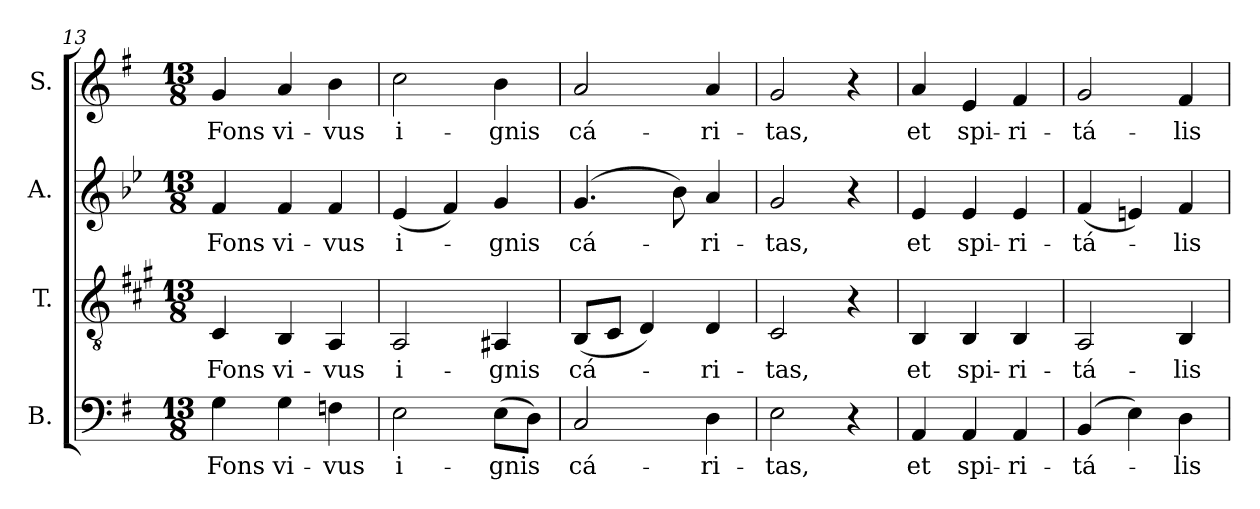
**kern	**text	**kern	**text	**kern	**text	**kern	**text
*part4	*part4	*part3	*part3	*part2	*part2	*part1	*part1
*staff4	*staff4	*staff3	*staff3	*staff2	*staff2	*staff1	*staff1
*I"B.	*	*I"T.	*	*I"A.	*	*I"S.	*
*I'B.	*	*I'T.	*	*I'A.	*	*I'S.	*
!!LO:LB:g=z
*clefF4	*	*clefGv2	*	*clefG2	*	*clefG2	*
*	*	*ITrd1c2	*	*ITrd2c3	*	*	*
*k[f#]	*	*k[f#]	*	*k[f#]	*	*k[f#]	*
*G:	*	*G:	*	*G:	*	*G:	*
*M13/8	*	*M13/8	*	*M13/8	*	*M13/8	*
=13	=13	=13	=13	=13	=13	=13	=13
!	!LO:LY:b:color=#000000	!	!	!	!	!	!
!	!	!	!LO:LY:b:color=#000000	!	!	!	!
!	!	!	!	!	!LO:LY:b:color=#000000	!	!
!	!	!	!	!	!	!	!LO:LY:b:color=#000000
4Gi\	Fons	4BBi/	Fons	4di/	Fons	4gi/	Fons
!	!LO:LY:b:color=#000000	!	!	!	!	!	!
!	!	!	!LO:LY:b:color=#000000	!	!	!	!
!	!	!	!	!	!LO:LY:b:color=#000000	!	!
!	!	!	!	!	!	!	!LO:LY:b:color=#000000
4Gi\	vi-	4AAi/	vi-	4di/	vi-	4ai/	vi-
!	!LO:LY:b:color=#000000	!	!	!	!	!	!
!	!	!	!LO:LY:b:color=#000000	!	!	!	!
!	!	!	!	!	!LO:LY:b:color=#000000	!	!
!	!	!	!	!	!	!	!LO:LY:b:color=#000000
4Fni\	-vus	4GGi/	-vus	4di/	-vus	4bi\	-vus
=14	=14	=14	=14	=14	=14	=14	=14
!	!LO:LY:b:color=#000000	!	!	!	!	!	!
!	!	!	!LO:LY:b:color=#000000	!	!	!	!
!	!	!	!	!	!LO:LY:b:color=#000000	!	!
!	!	!	!	!	!	!	!LO:LY:b:color=#000000
2Ei\	i-	2GGi/	i-	(4ci/	i-	2cci\	i-
.	.	.	.	4di/)	.	.	.
!	!LO:LY:b:color=#000000	!	!	!	!	!	!
!	!	!	!LO:LY:b:color=#000000	!	!	!	!
!	!	!	!	!	!LO:LY:b:color=#000000	!	!
!	!	!	!	!	!	!	!LO:LY:b:color=#000000
(8Ei\L	-gnis	4GG#Xi/	-gnis	4ei/	-gnis	4bi\	-gnis
8Di\J)	.	.	.	.	.	.	.
=15	=15	=15	=15	=15	=15	=15	=15
!	!LO:LY:b:color=#000000	!	!	!	!	!	!
!	!	!	!LO:LY:b:color=#000000	!	!	!	!
!	!	!	!	!	!LO:LY:b:color=#000000	!	!
!	!	!	!	!	!	!	!LO:LY:b:color=#000000
2Ci/	cá-	(8AAi/L	cá-	(4.ei/	cá-	2ai/	cá-
.	.	8BBi/J	.	.	.	.	.
.	.	4Ci/)	.	.	.	.	.
.	.	.	.	8gi\)	.	.	.
!	!LO:LY:b:color=#000000	!	!	!	!	!	!
!	!	!	!LO:LY:b:color=#000000	!	!	!	!
!	!	!	!	!	!LO:LY:b:color=#000000	!	!
!	!	!	!	!	!	!	!LO:LY:b:color=#000000
4Di\	-ri-	4Ci/	-ri-	4f#i/	-ri-	4ai/	-ri-
=16	=16	=16	=16	=16	=16	=16	=16
!	!LO:LY:b:color=#000000	!	!	!	!	!	!
!	!	!	!LO:LY:b:color=#000000	!	!	!	!
!	!	!	!	!	!LO:LY:b:color=#000000	!	!
!	!	!	!	!	!	!	!LO:LY:b:color=#000000
2Ei\	-tas,	2BBi/	-tas,	2ei/	-tas,	2gi/	-tas,
4r	.	4r	.	4r	.	4r	.
=17	=17	=17	=17	=17	=17	=17	=17
!	!LO:LY:b:color=#000000	!	!	!	!	!	!
!	!	!	!LO:LY:b:color=#000000	!	!	!	!
!	!	!	!	!	!LO:LY:b:color=#000000	!	!
!	!	!	!	!	!	!	!LO:LY:b:color=#000000
4AAi/	et	4AAi/	et	4ci/	et	4ai/	et
!	!LO:LY:b:color=#000000	!	!	!	!	!	!
!	!	!	!LO:LY:b:color=#000000	!	!	!	!
!	!	!	!	!	!LO:LY:b:color=#000000	!	!
!	!	!	!	!	!	!	!LO:LY:b:color=#000000
4AAi/	spi-	4AAi/	spi-	4ci/	spi-	4ei/	spi-
!	!LO:LY:b:color=#000000	!	!	!	!	!	!
!	!	!	!LO:LY:b:color=#000000	!	!	!	!
!	!	!	!	!	!LO:LY:b:color=#000000	!	!
!	!	!	!	!	!	!	!LO:LY:b:color=#000000
4AAi/	-ri-	4AAi/	-ri-	4ci/	-ri-	4f#i/	-ri-
=18	=18	=18	=18	=18	=18	=18	=18
!	!LO:LY:b:color=#000000	!	!	!	!	!	!
!	!	!	!LO:LY:b:color=#000000	!	!	!	!
!	!	!	!	!	!LO:LY:b:color=#000000	!	!
!	!	!	!	!	!	!	!LO:LY:b:color=#000000
(4BBi/	-tá-	2GGi/	-tá-	(4di/	-tá-	2gi/	-tá-
4Ei\)	.	.	.	4c#Xi/)	.	.	.
!	!LO:LY:b:color=#000000	!	!	!	!	!	!
!	!	!	!LO:LY:b:color=#000000	!	!	!	!
!	!	!	!	!	!LO:LY:b:color=#000000	!	!
!	!	!	!	!	!	!	!LO:LY:b:color=#000000
4Di\	-lis	4AAi/	-lis	4di/	-lis	4f#i/	-lis
=	=	=	=	=	=	=	=
*-	*-	*-	*-	*-	*-	*-	*-
